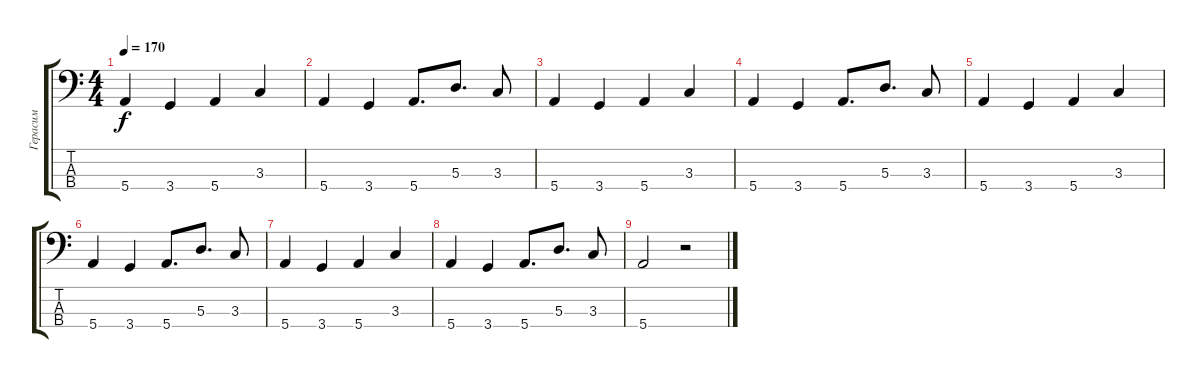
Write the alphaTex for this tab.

\track ("Герасим" "Герасим") {instrument electricbasspick}
\staff {score tabs}
\tuning (G2 D2 A1 E1) {hide}
\ts (4 4)
\tempo 170
\clef f4
\ks c
5.4.4{dy f} 3.4.4 5.4.4 3.3.4 |
5.4.4 3.4.4 5.4.8{d} 5.3.8{d} 3.3.8 |
5.4.4 3.4.4 5.4.4 3.3.4 |
5.4.4 3.4.4 5.4.8{d} 5.3.8{d} 3.3.8 |
5.4.4 3.4.4 5.4.4 3.3.4 |
5.4.4 3.4.4 5.4.8{d} 5.3.8{d} 3.3.8 |
5.4.4 3.4.4 5.4.4 3.3.4 |
5.4.4 3.4.4 5.4.8{d} 5.3.8{d} 3.3.8 |
5.4.2 r.2
